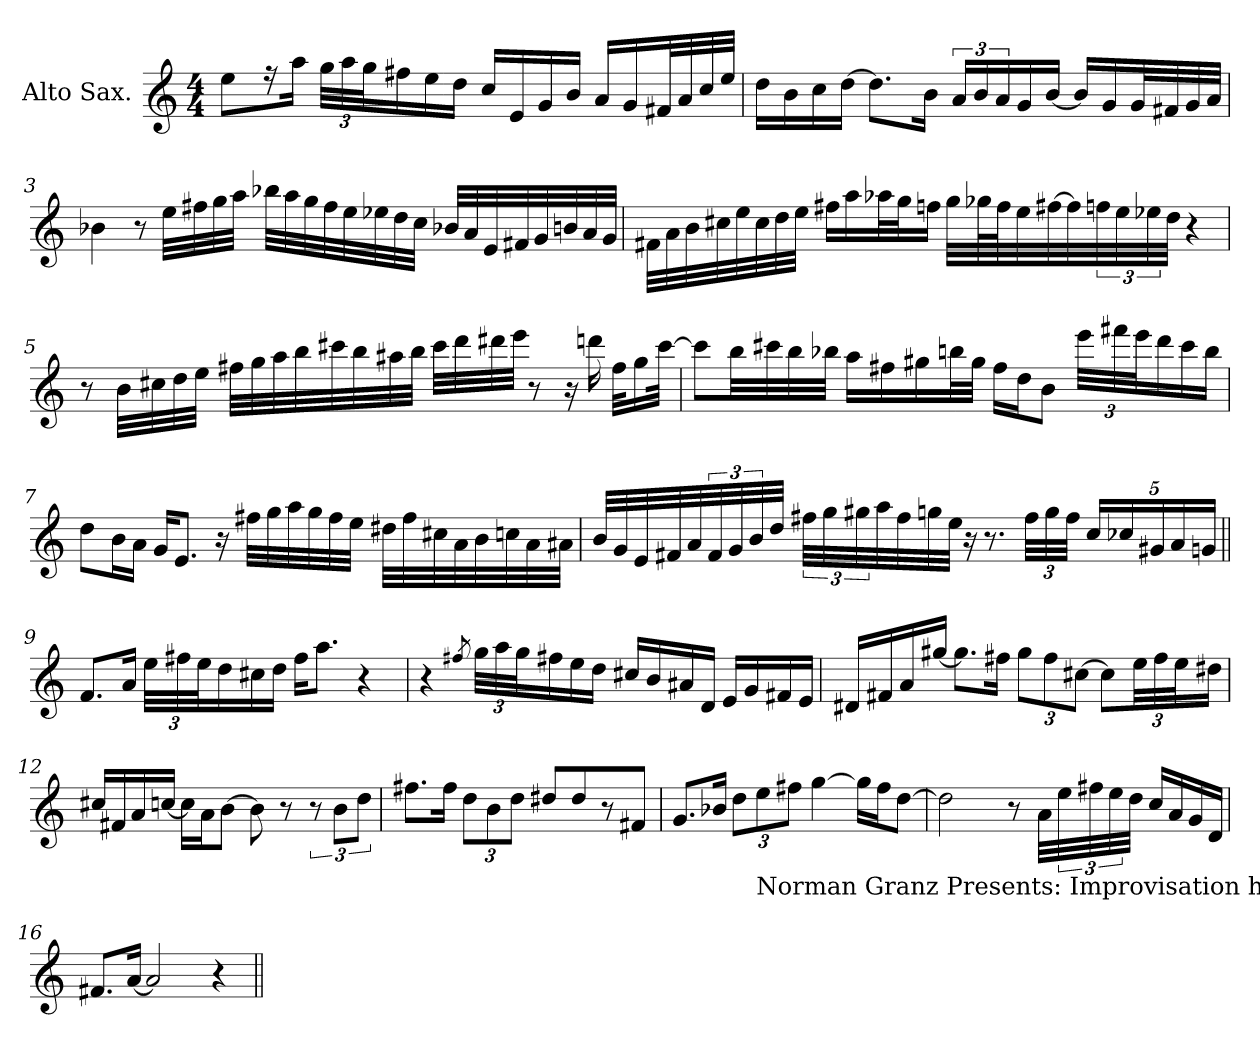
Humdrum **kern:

**kern
*part1
*staff1
*I"Alto Sax.
*I'Sax
*clefG2
*ITrd5c9
*k[b-e-a-]
*c:
*M4/4
*MM70
=1
8g\L
16r
16cc\Jk
48b-\LLL
48cc\
48b-\J
16an\
16g\
16f\JJ
16e-/LL
16G/
16B-/
16d/JJ
16c/LL
16B-/
32An/L
32c/
32e-/
32g/JJJ
=2
16f\LL
16d\
16e-\
[16f\JJ
8.f\L]
16d\Jk
24c/LL
24d/
24c/
16B-/
[16d/JJ
16d/LL]
16B-/
32B-/L
32An/
32B-/
32c/JJJ
!!LO:LB:g=z
=3
4d-X\
8r
32g\LLL
32an\
32b-\
32cc\JJJ
32dd-X\LLL
32cc\
32b-\
32a\
32g\
32g-X\
32f\
32e-\JJJ
32d-X/LLL
32c/
32G/
32An/
32B-/
32dn/
32c/
32B-/JJJ
=4
32An\LLL
32c\
32d\
32en\
32g\
32e\
32f\
32g\JJJ
16an\LL
16cc\
32cc-X\L
32b-\J
16a-X\JJ
32b-\LLL
64b--X\L
64a-\J
32g\
[32an\
32a\]
48a-X\
48g\
48g-X\
32f\JJJ
4r
!!LO:LB:g=z
=5
8r
32d\LLL
32en\
32f\
32g\JJJ
32an\LLL
32b-\
32cc\
32dd\
32een\
32dd\
32cc#X\
32dd\JJJ
32ee\LLL
32ff\
32ff#X\
32gg\JJJ
8r
16r
16ffn\
32a\KLL
16b-\
[32ee\JJk
=6
8ee\L]
32dd\LL
32een\
32dd\
32dd-X\JJJ
16cc\LL
16an\
16bn\
32ddn\L
32b\JJJ
16a\LL
16f\J
8d\J
48gg\LLL
48aan\
48gg\J
16ff\
16ee\
16dd\JJ
!!LO:LB:g=z
=7
8f\L
16d\L
16c\JJ
16B-/KL
8.G/J
16r
32an\LLL
32b-\
32cc\
32b-\
32a\
32g\JJJ
32f#X\LLL
32a\
32en\
32c\
32d\
32e-X\
32c\
32c#X\JJJ
=8
32d/LLL
32B-/
32G/
32An/
32c/
48A/
48B-/
48d/
32f/JJJ
48an\LLL
48b-\
48bn\
32cc\
32a\
32b-X\
32g\JJJ
16r
8.r
48a\LLL
48b-\
48a\JJJ
20e-/LL
20e--X/
20Bn/
20c/
20B-X/JJ
!!LO:LB:g=z
=9||
8.A-/L
16c/Jk
48g\LLL
48an\
48g\J
16f\
16en\
16f\JJ
16a\KL
8.cc\J
4r
=10
4r
8qan/
48b-\LLL
48cc\
48b-\J
16a\
16g\
16f\JJ
16en/LL
16d/
16c#X/
16F/JJ
16G/LL
16B-/
16An/
16G/JJ
!!LO:LB:g=z
=11
16F#X/LL
16An/
16c/
[16bn/JJ
8.b\L]
16an\Jk
12b\L
12a\
[12en\J
8e\L]
48g\LL
48a\
48g\J
16f#X\JJ
=12
16en/LL
16An/
16c/
[16e-X/JJ
16e-\LL]
16c\J
[8d\J
8d\]
8r
12r
12d\L
12f\J
!!LO:LB:g=z
=13
8.an\L
16a\Jk
12f\L
12d\
12f\J
8f#X/L
8f#/
8r
8An/J
=14
8.B-/L
16d-X/Jk
12f\L
!LO:TX:b:t=Norman Granz Presents&colon; Improvisation http&colon;//www.youtube.com/watch?v=3XEk-npJ10 is a broadcast of Charlie Parker playing with Coleman Hawkins in 1950.
12g\
12an\J
[4b-\
16b-\LL]
16a\J
[8f\J
!!LO:LB:g=z
=15
2f\]
8r
32c\LLL
48g\
48an\
48g\
32f\JJJ
16e-/LL
16c/
16B-/
16F/JJ
=16
8.An/L
[16c/Jk
2c/]
4r
=||
*-
